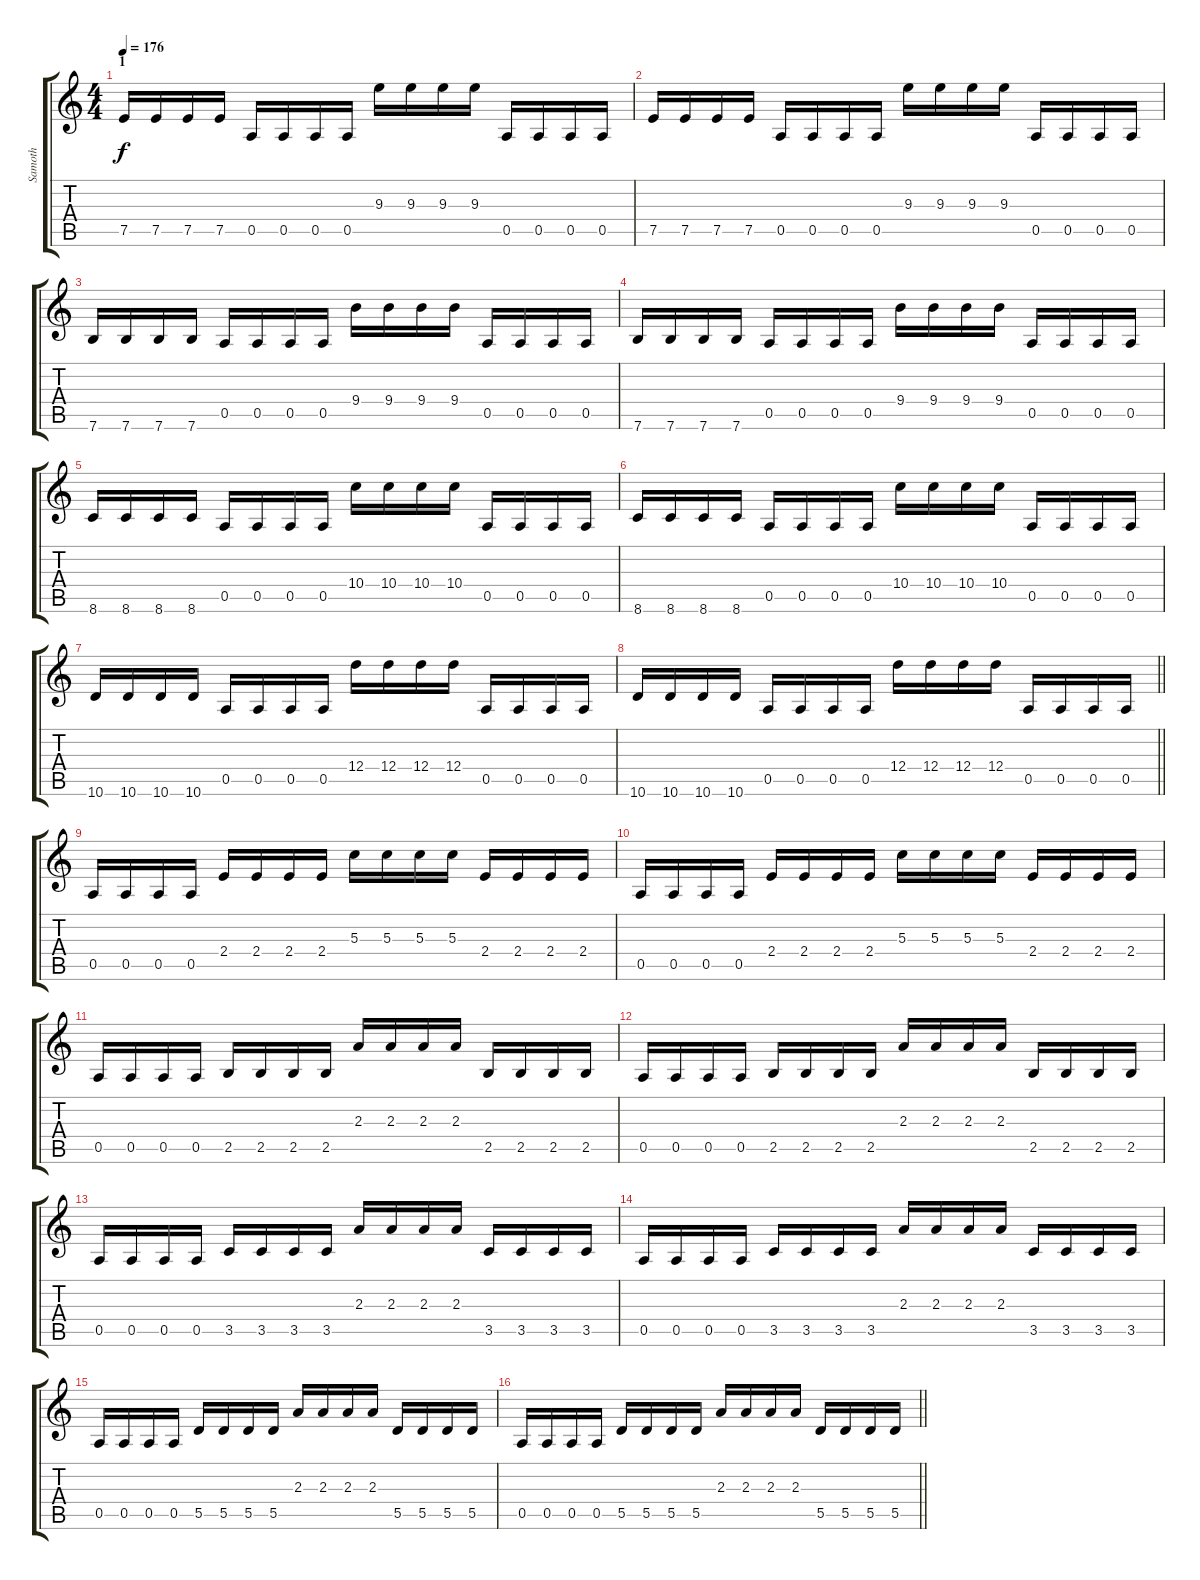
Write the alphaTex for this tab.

\track ("Samoth" "Samoth") {instrument overdrivenguitar}
\staff {score tabs}
\tuning (E4 B3 G3 D3 A2 E2) {hide}
\ts (4 4)
\section ("" "1")
\tempo 176
\clef g2
\ks c
7.5.16{dy f} 7.5.16 7.5.16 7.5.16 0.5.16 0.5.16 0.5.16 0.5.16 9.3.16 9.3.16 9.3.16 9.3.16 0.5.16 0.5.16 0.5.16 0.5.16 |
7.5.16 7.5.16 7.5.16 7.5.16 0.5.16 0.5.16 0.5.16 0.5.16 9.3.16 9.3.16 9.3.16 9.3.16 0.5.16 0.5.16 0.5.16 0.5.16 |
7.6.16 7.6.16 7.6.16 7.6.16 0.5.16 0.5.16 0.5.16 0.5.16 9.4.16 9.4.16 9.4.16 9.4.16 0.5.16 0.5.16 0.5.16 0.5.16 |
7.6.16 7.6.16 7.6.16 7.6.16 0.5.16 0.5.16 0.5.16 0.5.16 9.4.16 9.4.16 9.4.16 9.4.16 0.5.16 0.5.16 0.5.16 0.5.16 |
8.6.16 8.6.16 8.6.16 8.6.16 0.5.16 0.5.16 0.5.16 0.5.16 10.4.16 10.4.16 10.4.16 10.4.16 0.5.16 0.5.16 0.5.16 0.5.16 |
8.6.16 8.6.16 8.6.16 8.6.16 0.5.16 0.5.16 0.5.16 0.5.16 10.4.16 10.4.16 10.4.16 10.4.16 0.5.16 0.5.16 0.5.16 0.5.16 |
10.6.16 10.6.16 10.6.16 10.6.16 0.5.16 0.5.16 0.5.16 0.5.16 12.4.16 12.4.16 12.4.16 12.4.16 0.5.16 0.5.16 0.5.16 0.5.16 |
\barLineRight lightlight
10.6.16 10.6.16 10.6.16 10.6.16 0.5.16 0.5.16 0.5.16 0.5.16 12.4.16 12.4.16 12.4.16 12.4.16 0.5.16 0.5.16 0.5.16 0.5.16 |
\section ("" "")
0.5.16 0.5.16 0.5.16 0.5.16 2.4.16 2.4.16 2.4.16 2.4.16 5.3.16 5.3.16 5.3.16 5.3.16 2.4.16 2.4.16 2.4.16 2.4.16 |
0.5.16 0.5.16 0.5.16 0.5.16 2.4.16 2.4.16 2.4.16 2.4.16 5.3.16 5.3.16 5.3.16 5.3.16 2.4.16 2.4.16 2.4.16 2.4.16 |
0.5.16 0.5.16 0.5.16 0.5.16 2.5.16 2.5.16 2.5.16 2.5.16 2.3.16 2.3.16 2.3.16 2.3.16 2.5.16 2.5.16 2.5.16 2.5.16 |
0.5.16 0.5.16 0.5.16 0.5.16 2.5.16 2.5.16 2.5.16 2.5.16 2.3.16 2.3.16 2.3.16 2.3.16 2.5.16 2.5.16 2.5.16 2.5.16 |
0.5.16 0.5.16 0.5.16 0.5.16 3.5.16 3.5.16 3.5.16 3.5.16 2.3.16 2.3.16 2.3.16 2.3.16 3.5.16 3.5.16 3.5.16 3.5.16 |
0.5.16 0.5.16 0.5.16 0.5.16 3.5.16 3.5.16 3.5.16 3.5.16 2.3.16 2.3.16 2.3.16 2.3.16 3.5.16 3.5.16 3.5.16 3.5.16 |
0.5.16 0.5.16 0.5.16 0.5.16 5.5.16 5.5.16 5.5.16 5.5.16 2.3.16 2.3.16 2.3.16 2.3.16 5.5.16 5.5.16 5.5.16 5.5.16 |
\barLineRight lightlight
0.5.16 0.5.16 0.5.16 0.5.16 5.5.16 5.5.16 5.5.16 5.5.16 2.3.16 2.3.16 2.3.16 2.3.16 5.5.16 5.5.16 5.5.16 5.5.16
